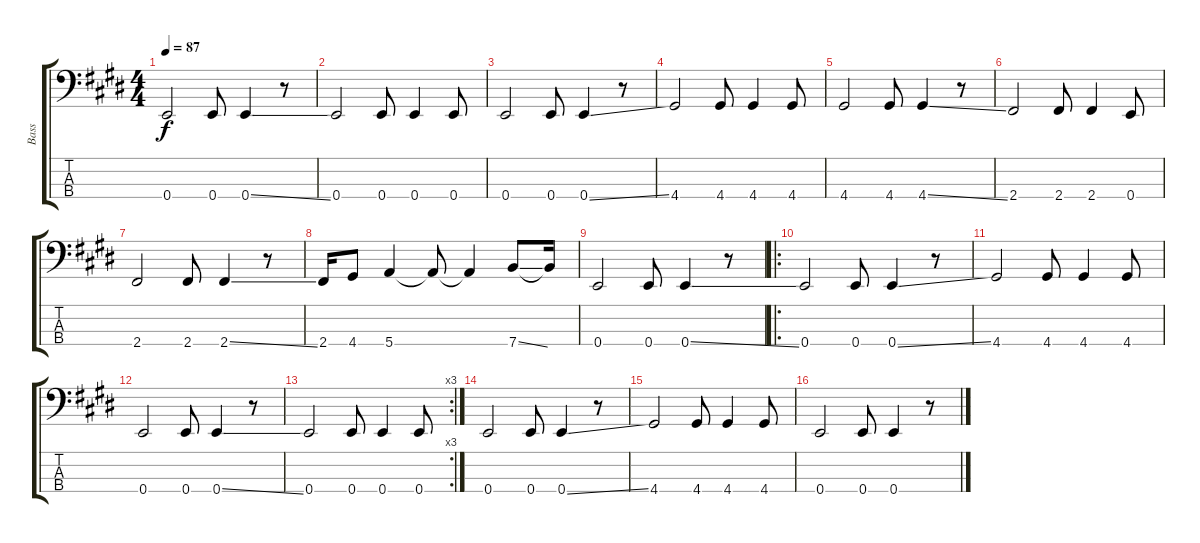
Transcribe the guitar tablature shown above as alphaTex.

\track ("Bass" "Bass") {instrument electricbassfinger}
\staff {score tabs}
\tuning (G2 D2 A1 E1) {hide}
\ts (4 4)
\tempo 87
\clef f4
\ks e
0.4.2{dy f} 0.4.8 0.4{ss}.4 r.8 |
0.4.2 0.4.8 0.4.4 0.4.8 |
0.4.2 0.4.8 0.4{ss}.4 r.8 |
4.4.2 4.4.8 4.4.4 4.4.8 |
4.4.2 4.4.8 4.4{ss}.4 r.8 |
2.4.2 2.4.8 2.4.4 0.4.8 |
2.4.2 2.4.8 2.4{ss}.4 r.8 |
2.4.16 4.4.8 5.4.4 5.4{t}.8 5.4{t}.4 7.4{ss}.8 7.4{t}.16 |
0.4.2 0.4.8 0.4{ss}.4 r.8 |
\ro
0.4.2 0.4.8 0.4{ss}.4 r.8 |
4.4.2 4.4.8 4.4.4 4.4.8 |
0.4.2 0.4.8 0.4{ss}.4 r.8 |
\rc 3
0.4.2 0.4.8 0.4.4 0.4.8 |
0.4.2{volume 5} 0.4.8 0.4{ss}.4 r.8 |
4.4.2 4.4.8 4.4.4 4.4.8 |
0.4.2 0.4.8 0.4{ss}.4 r.8
